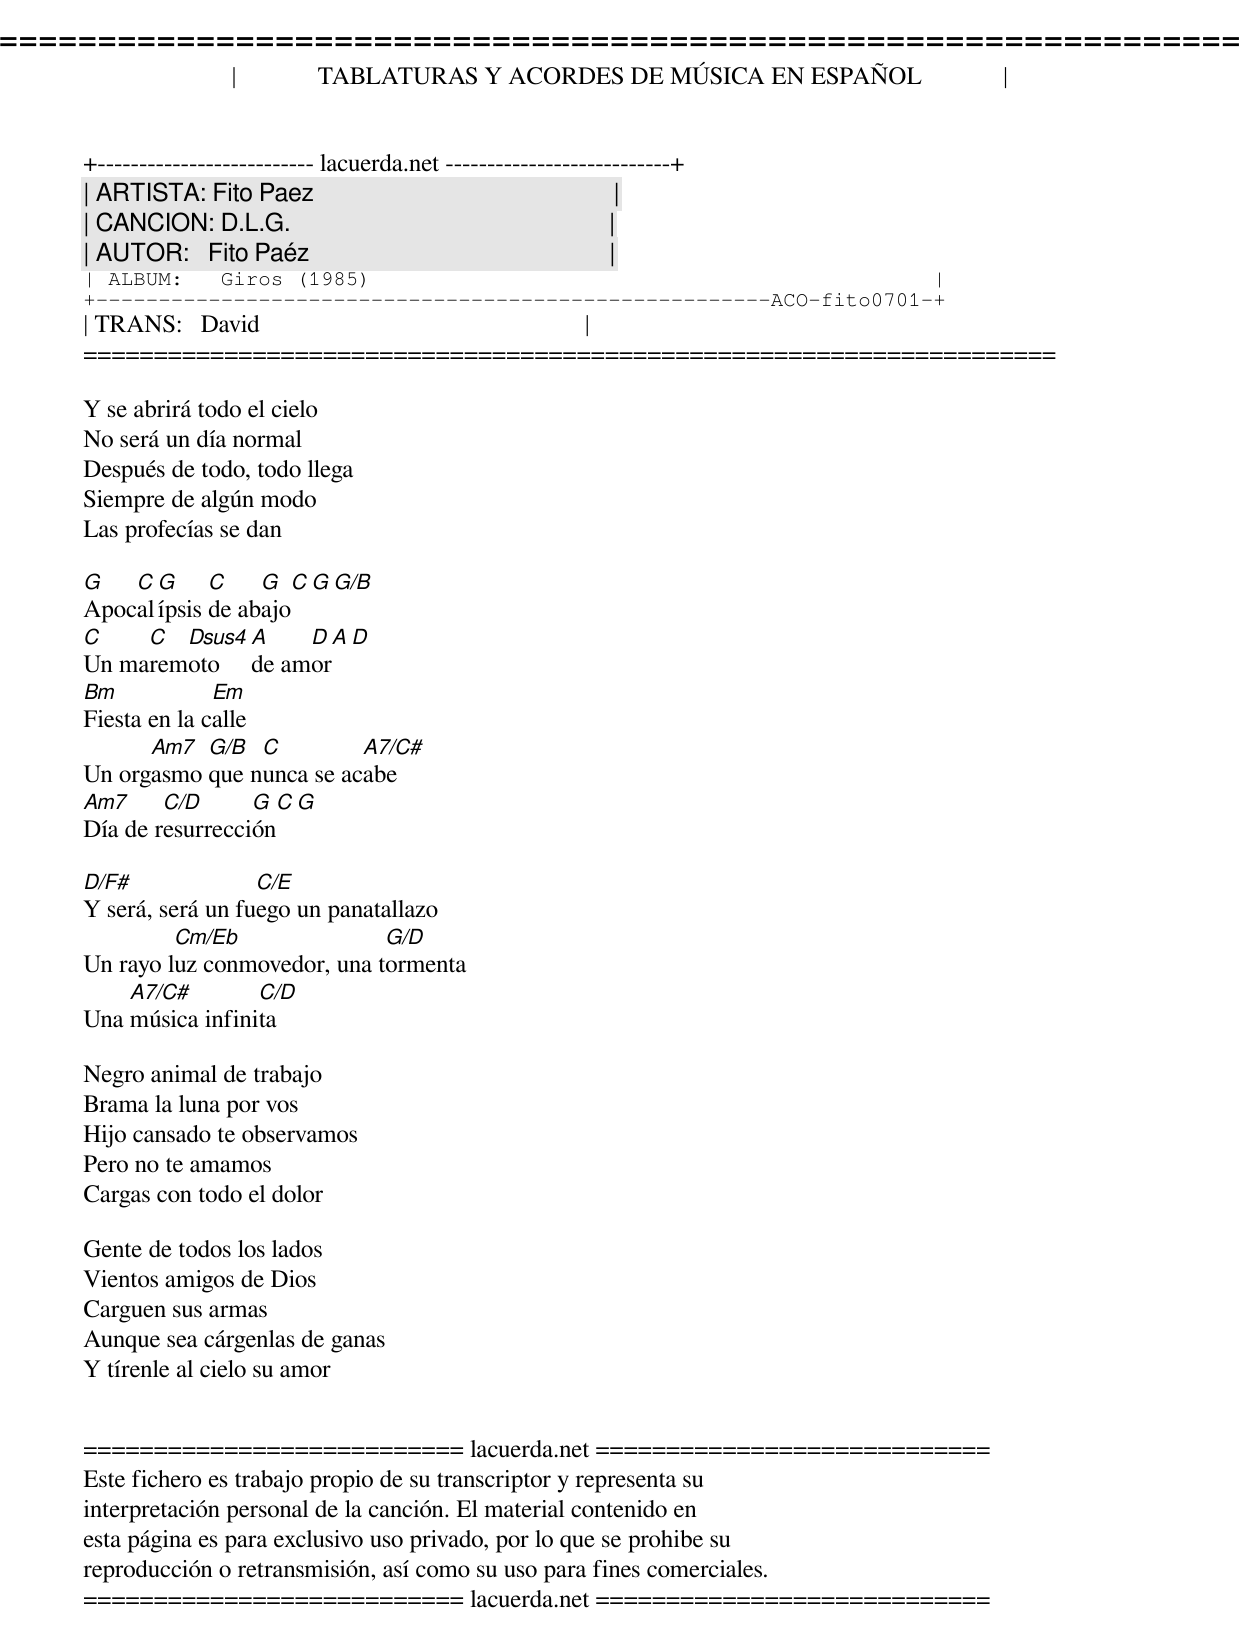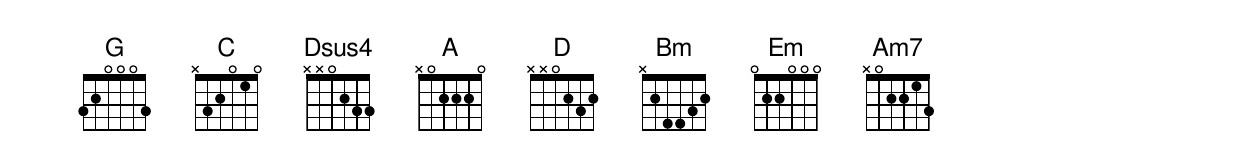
=====================================================================
|             TABLATURAS Y ACORDES DE MÚSICA EN ESPAÑOL             |
+-------------------------- lacuerda.net ---------------------------+
| ARTISTA: Fito Paez                                                |
| CANCION: D.L.G.                                                   |
| AUTOR:   Fito Paéz                                                |
| ALBUM:   Giros (1985)                                             |
+------------------------------------------------------ACO-fito0701-+
| TRANS:   David                                                    |
=====================================================================

Y se abrirá todo el cielo
No será un día normal
Después de todo, todo llega
Siempre de algún modo
Las profecías se dan

G   C G     C    G   C  G  G/B
Apocalípsis de abajo
C    C  Dsus4 A    D   A  D
Un maremoto   de amor
Bm            Em
Fiesta en la calle
      Am7  G/B  C         A7/C#
Un orgasmo que nunca se acabe
Am7     C/D      G  C  G
Día de resurrección

D/F#              C/E
Y será, será un fuego un panatallazo
         Cm/Eb               G/D
Un rayo luz conmovedor, una tormenta
    A7/C#        C/D
Una música infinita

Negro animal de trabajo
Brama la luna por vos
Hijo cansado te observamos
Pero no te amamos
Cargas con todo el dolor

Gente de todos los lados
Vientos amigos de Dios
Carguen sus armas
Aunque sea cárgenlas de ganas
Y tírenle al cielo su amor


=========================== lacuerda.net ============================
Este fichero es trabajo propio de su transcriptor y representa su
interpretación personal de la canción. El material contenido en
esta página es para exclusivo uso privado, por lo que se prohibe su
reproducción o retransmisión, así como su uso para fines comerciales.
=========================== lacuerda.net ============================
